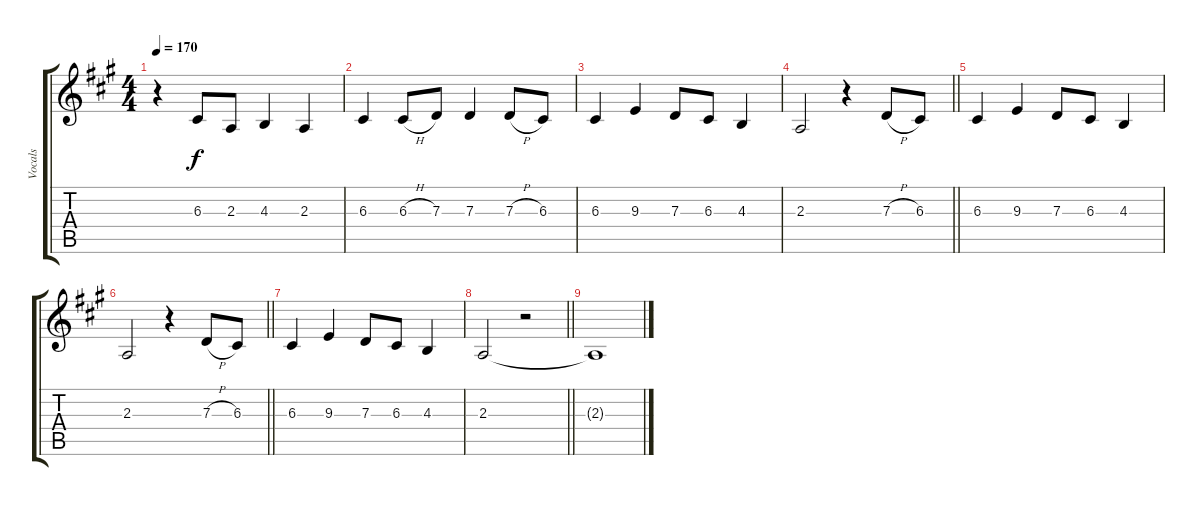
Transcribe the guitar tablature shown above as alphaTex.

\track ("Vocals" "Vocals") {instrument trumpet}
\staff {score tabs}
\tuning (E4 B3 G3 D3 A2 E2) {hide}
\ts (4 4)
\tempo 170
\clef g2
\ks a
r.4{dy f} 6.3.8 2.3.8 4.3.4 2.3.4 |
6.3.4 6.3{h}.8 7.3.8 7.3.4 7.3{h}.8 6.3.8 |
6.3.4 9.3.4 7.3.8 6.3.8 4.3.4 |
\barLineRight lightlight
2.3.2 r.4 7.3{h}.8 6.3.8 |
6.3.4 9.3.4 7.3.8 6.3.8 4.3.4 |
\barLineRight lightlight
2.3.2 r.4 7.3{h}.8 6.3.8 |
6.3.4 9.3.4 7.3.8 6.3.8 4.3.4 |
\barLineRight lightlight
2.3.2 r.2 |
2.3{t}.1
